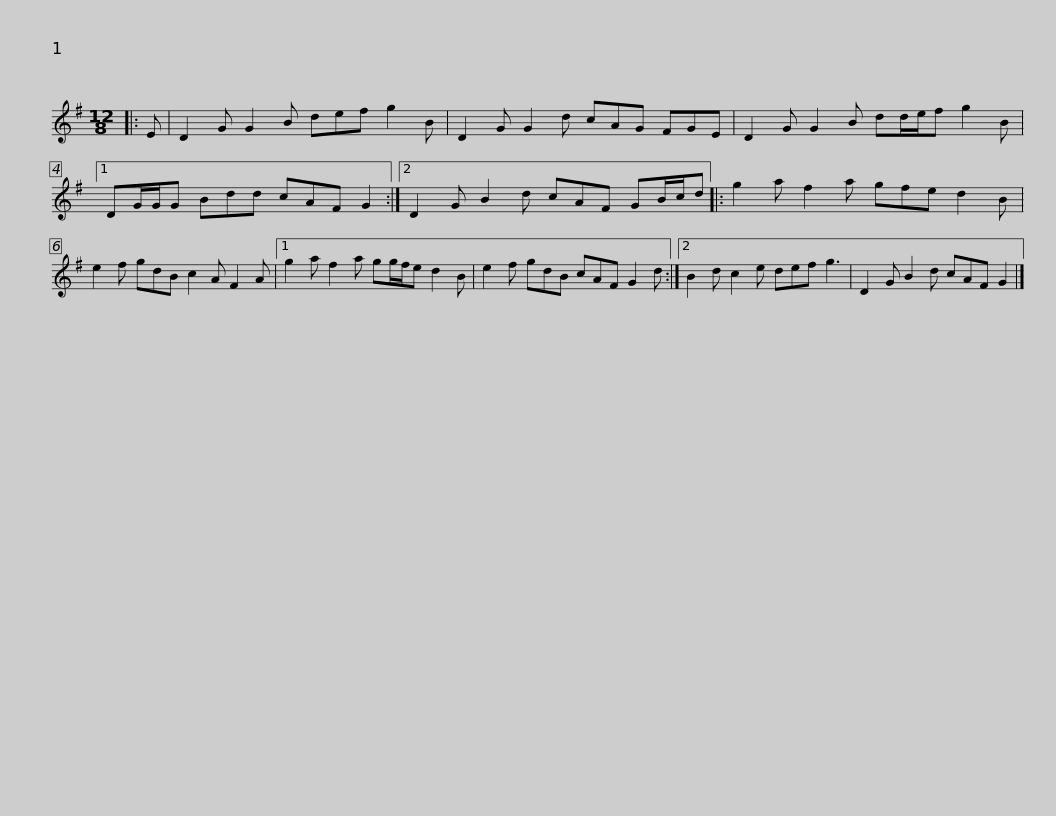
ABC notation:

X:1
L:1/8
M:12/8
I:linebreak $
K:G
V:1 treble
V:1
|: E | D2 G G2 B def g2 B | D2 G G2 d cAG FGE | D2 G G2 B dd/e/f g2 B |1$ DG/G/G Bdd cAF G2 :|2 %5
 D2 G B2 d cAF GB/c/d |: g2 a f2 a gfe d2 B | e2 f gdB c2 A F2 A |1$ g2 a f2 a gg/f/e d2 B | e2 f gdB cAF G2 d :|2 %10
 B2 d c2 e def g3 | D2 G B2 d cAF G2 |] %12
